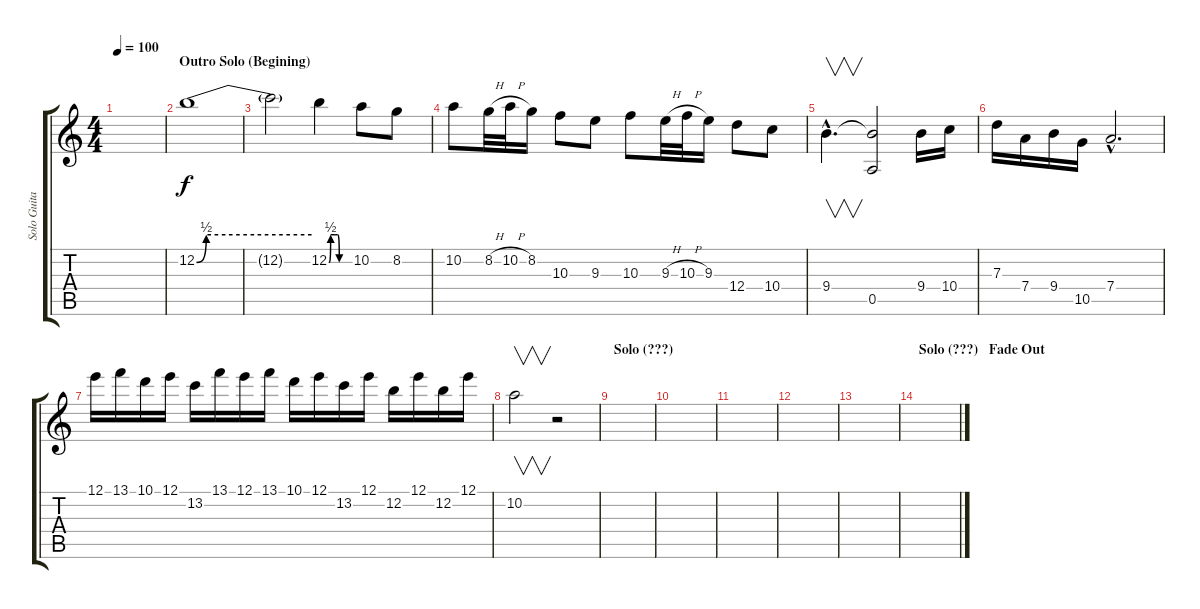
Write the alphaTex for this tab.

\track ("Solo Guitar" "Solo Guita") {instrument distortionguitar}
\staff {score tabs}
\tuning (E4 B3 G3 D3 A2 E2) {hide}
\ts (4 4)
\tempo 100
\clef g2
\ks c
|
\section ("" "Outro Solo (Begining)")
12.2{be (custom 0 0 5 2 15 2 30 2 60 2)}.1 |
12.2{t}.2 12.2{be (custom 0 0 5 2 15 2 20 2 25 2 30 0 45 0 60 0)}.4 10.2.8 8.2.8 |
10.2.8 8.2{h}.32 10.2{h}.32 8.2.16 10.3.8 9.3.8 10.3.8 9.3{h}.32 10.3{h}.32 9.3.16 12.4.8 10.4.8 |
9.4{hac}.4{v d} (9.4{t} 0.5).2 9.4.16 10.4.16 |
7.3.16 7.4.16 9.4.16 10.5.16 7.4{hac}.2{d} |
12.1.16 13.1.16 10.1.16 12.1.16 13.2.16 13.1.16 12.1.16 13.1.16 10.1.16 12.1.16 13.2.16 12.1.16 12.2.16 12.1.16 12.2.16 12.1.16 |
10.2.2{v} r.2 |
\section ("" "Solo (???)")
|
|
|
|
|
\section ("" "Solo (???)   Fade Out")
